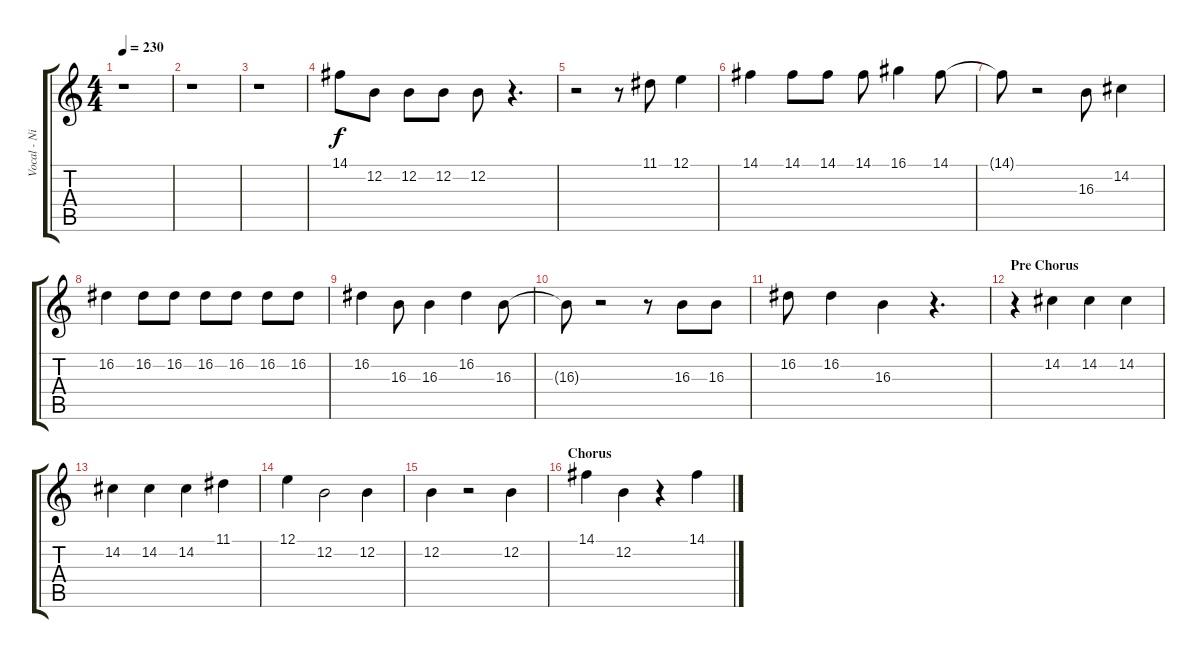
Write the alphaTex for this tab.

\track ("Vocal - Nikola" "Vocal - Ni") {instrument flute}
\staff {score tabs}
\tuning (E4 B3 G3 D3 A2 E2) {hide}
\ts (4 4)
\tempo 230
\clef g2
\ks c
r.1{dy f} |
r.1 |
r.1 |
14.1.8 12.2.8 12.2.8 12.2.8 12.2.8 r.4{d} |
r.2 r.8 11.1.8 12.1.4 |
14.1.4 14.1.8 14.1.8 14.1.8 16.1.4 14.1.8 |
14.1{t}.8 r.2 16.3.8 14.2.4 |
16.2.4 16.2.8 16.2.8 16.2.8 16.2.8 16.2.8 16.2.8 |
16.2.4 16.3.8 16.3.4 16.2.4 16.3.8 |
16.3{t}.8 r.2 r.8 16.3.8 16.3.8 |
16.2.8 16.2.4 16.3.4 r.4{d} |
\section ("" "Pre Chorus")
r.4 14.2.4 14.2.4 14.2.4 |
14.2.4 14.2.4 14.2.4 11.1.4 |
12.1.4 12.2.2 12.2.4 |
12.2.4 r.2 12.2.4 |
\section ("" "Chorus")
14.1.4 12.2.4 r.4 14.1.4
